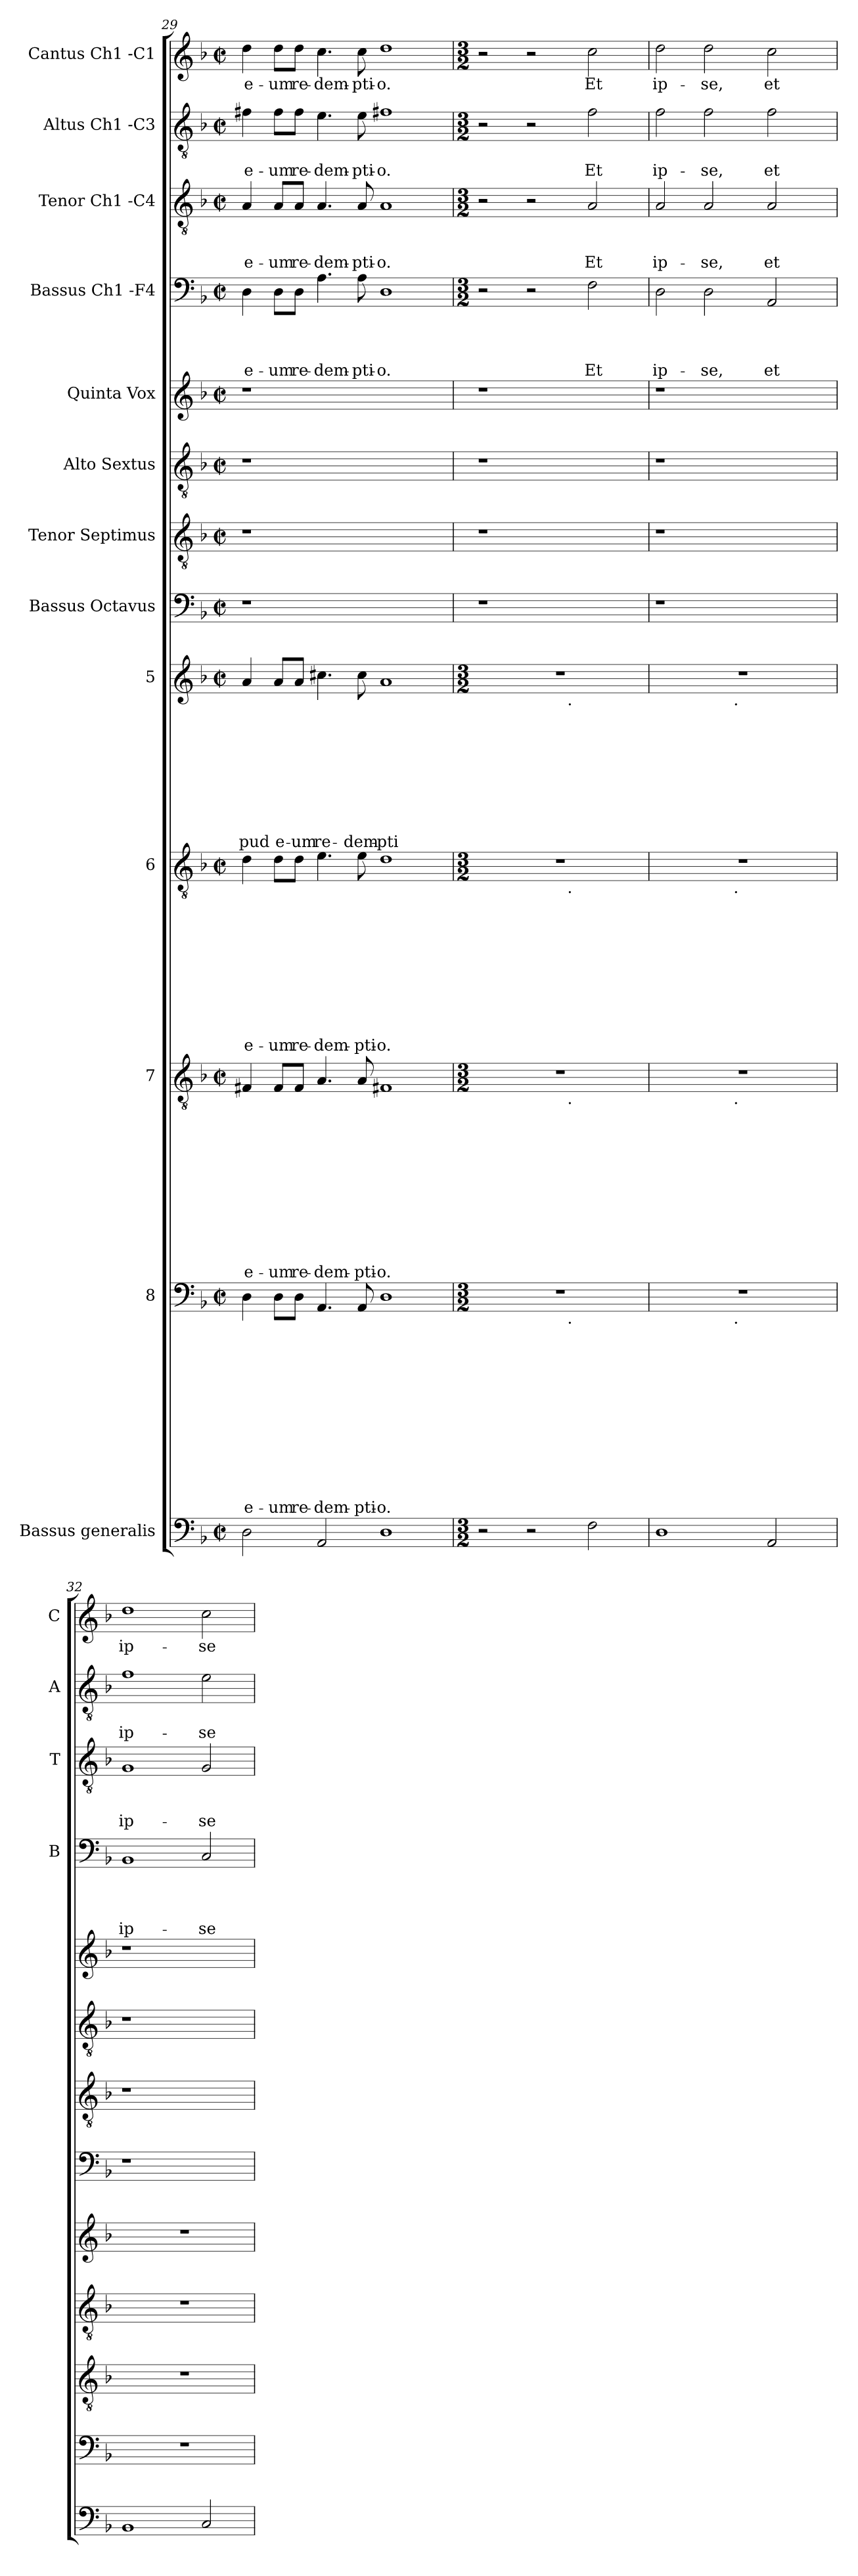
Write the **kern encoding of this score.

**kern	**kern	**text	**text	**text	**text	**text	**text	**text	**text	**text	**text	**text	**text	**kern	**text	**text	**text	**text	**text	**text	**text	**text	**text	**text	**text	**kern	**text	**text	**text	**text	**text	**text	**text	**text	**text	**text	**kern	**text	**text	**text	**text	**text	**text	**text	**text	**text	**kern	**kern	**kern	**kern	**kern	**text	**text	**text	**text	**kern	**text	**text	**text	**kern	**text	**text	**kern	**text
*part13	*part12	*part12	*part12	*part12	*part12	*part12	*part12	*part12	*part12	*part12	*part12	*part12	*part12	*part11	*part11	*part11	*part11	*part11	*part11	*part11	*part11	*part11	*part11	*part11	*part11	*part10	*part10	*part10	*part10	*part10	*part10	*part10	*part10	*part10	*part10	*part10	*part9	*part9	*part9	*part9	*part9	*part9	*part9	*part9	*part9	*part9	*part8	*part7	*part6	*part5	*part4	*part4	*part4	*part4	*part4	*part3	*part3	*part3	*part3	*part2	*part2	*part2	*part1	*part1
*staff13	*staff12	*staff12	*staff12	*staff12	*staff12	*staff12	*staff12	*staff12	*staff12	*staff12	*staff12	*staff12	*staff12	*staff11	*staff11	*staff11	*staff11	*staff11	*staff11	*staff11	*staff11	*staff11	*staff11	*staff11	*staff11	*staff10	*staff10	*staff10	*staff10	*staff10	*staff10	*staff10	*staff10	*staff10	*staff10	*staff10	*staff9	*staff9	*staff9	*staff9	*staff9	*staff9	*staff9	*staff9	*staff9	*staff9	*staff8	*staff7	*staff6	*staff5	*staff4	*staff4	*staff4	*staff4	*staff4	*staff3	*staff3	*staff3	*staff3	*staff2	*staff2	*staff2	*staff1	*staff1
*I"Bassus generalis	*I"8	*	*	*	*	*	*	*	*	*	*	*	*	*I"7	*	*	*	*	*	*	*	*	*	*	*	*I"6	*	*	*	*	*	*	*	*	*	*	*I"5	*	*	*	*	*	*	*	*	*	*I"Bassus Octavus	*I"Tenor Septimus	*I"Alto Sextus	*I"Quinta Vox	*I"Bassus Ch1 -F4	*	*	*	*	*I"Tenor Ch1 -C4	*	*	*	*I"Altus Ch1 -C3	*	*	*I"Cantus Ch1 -C1	*
*	*	*	*	*	*	*	*	*	*	*	*	*	*	*	*	*	*	*	*	*	*	*	*	*	*	*	*	*	*	*	*	*	*	*	*	*	*	*	*	*	*	*	*	*	*	*	*	*	*	*	*I'B	*	*	*	*	*I'T	*	*	*	*I'A	*	*	*I'C	*
*clefF4	*clefF4	*	*	*	*	*	*	*	*	*	*	*	*	*clefGv2	*	*	*	*	*	*	*	*	*	*	*	*clefGv2	*	*	*	*	*	*	*	*	*	*	*clefG2	*	*	*	*	*	*	*	*	*	*clefF4	*clefGv2	*clefGv2	*clefG2	*clefF4	*	*	*	*	*clefGv2	*	*	*	*clefGv2	*	*	*clefG2	*
*ITrd7c12	*	*	*	*	*	*	*	*	*	*	*	*	*	*	*	*	*	*	*	*	*	*	*	*	*	*	*	*	*	*	*	*	*	*	*	*	*	*	*	*	*	*	*	*	*	*	*	*	*	*	*	*	*	*	*	*	*	*	*	*	*	*	*	*
*k[b-]	*k[b-]	*	*	*	*	*	*	*	*	*	*	*	*	*k[b-]	*	*	*	*	*	*	*	*	*	*	*	*k[b-]	*	*	*	*	*	*	*	*	*	*	*k[b-]	*	*	*	*	*	*	*	*	*	*k[b-]	*k[b-]	*k[b-]	*k[b-]	*k[b-]	*	*	*	*	*k[b-]	*	*	*	*k[b-]	*	*	*k[b-]	*
*F:	*F:	*	*	*	*	*	*	*	*	*	*	*	*	*F:	*	*	*	*	*	*	*	*	*	*	*	*F:	*	*	*	*	*	*	*	*	*	*	*F:	*	*	*	*	*	*	*	*	*	*F:	*F:	*F:	*F:	*F:	*	*	*	*	*F:	*	*	*	*F:	*	*	*F:	*
*M2/2	*M2/2	*	*	*	*	*	*	*	*	*	*	*	*	*M2/2	*	*	*	*	*	*	*	*	*	*	*	*M2/2	*	*	*	*	*	*	*	*	*	*	*M2/2	*	*	*	*	*	*	*	*	*	*M2/2	*M2/2	*M2/2	*M2/2	*M2/2	*	*	*	*	*M2/2	*	*	*	*M2/2	*	*	*M2/2	*
*met(c|)	*met(c|)	*	*	*	*	*	*	*	*	*	*	*	*	*met(c|)	*	*	*	*	*	*	*	*	*	*	*	*met(c|)	*	*	*	*	*	*	*	*	*	*	*met(c|)	*	*	*	*	*	*	*	*	*	*met(c|)	*met(c|)	*met(c|)	*met(c|)	*met(c|)	*	*	*	*	*met(c|)	*	*	*	*met(c|)	*	*	*met(c|)	*
=29	=29	=29	=29	=29	=29	=29	=29	=29	=29	=29	=29	=29	=29	=29	=29	=29	=29	=29	=29	=29	=29	=29	=29	=29	=29	=29	=29	=29	=29	=29	=29	=29	=29	=29	=29	=29	=29	=29	=29	=29	=29	=29	=29	=29	=29	=29	=29	=29	=29	=29	=29	=29	=29	=29	=29	=29	=29	=29	=29	=29	=29	=29	=29	=29
!	!	!	!	!	!	!	!	!	!	!	!	!	!LO:LY:b	!	!	!	!	!	!	!	!	!	!	!	!LO:LY:b	!	!	!	!	!	!	!	!	!	!	!LO:LY:b	!	!	!	!	!	!	!	!	!	!LO:LY:b	!	!	!	!	!	!	!	!	!LO:LY:b	!	!	!	!LO:LY:b	!	!	!LO:LY:b	!	!LO:LY:b
2DD\	4D\	.	.	.	.	.	.	.	.	.	.	.	e-	4F#X/	.	.	.	.	.	.	.	.	.	.	e-	4d\	.	.	.	.	.	.	.	.	.	e-	4a/	.	.	.	.	.	.	.	.	-pud	1r	1r	1r	1r	4D\	.	.	.	e-	4A/	.	.	e-	4f#X\	.	e-	4dd\	e-
!	!	!	!	!	!	!	!	!	!	!	!	!	!LO:LY:b	!	!	!	!	!	!	!	!	!	!	!	!LO:LY:b	!	!	!	!	!	!	!	!	!	!	!LO:LY:b	!	!	!	!	!	!	!	!	!	!LO:LY:b	!	!	!	!	!	!	!	!	!LO:LY:b	!	!	!	!LO:LY:b	!	!	!LO:LY:b	!	!LO:LY:b
.	8D\L	.	.	.	.	.	.	.	.	.	.	.	-um	8F#/L	.	.	.	.	.	.	.	.	.	.	-um	8d\L	.	.	.	.	.	.	.	.	.	-um	8a/L	.	.	.	.	.	.	.	.	e-	.	.	.	.	8D\L	.	.	.	-um	8A/L	.	.	-um	8f#\L	.	-um	8dd\L	-um
!	!	!	!	!	!	!	!	!	!	!	!	!	!LO:LY:b	!	!	!	!	!	!	!	!	!	!	!	!LO:LY:b	!	!	!	!	!	!	!	!	!	!	!LO:LY:b	!	!	!	!	!	!	!	!	!	!LO:LY:b	!	!	!	!	!	!	!	!	!LO:LY:b	!	!	!	!LO:LY:b	!	!	!LO:LY:b	!	!LO:LY:b
.	8D\J	.	.	.	.	.	.	.	.	.	.	.	re-	8F#/J	.	.	.	.	.	.	.	.	.	.	re-	8d\J	.	.	.	.	.	.	.	.	.	re-	8a/J	.	.	.	.	.	.	.	.	-um	.	.	.	.	8D\J	.	.	.	re-	8A/J	.	.	re-	8f#\J	.	re-	8dd\J	re-
!	!	!	!	!	!	!	!	!	!	!	!	!	!LO:LY:b	!	!	!	!	!	!	!	!	!	!	!	!LO:LY:b	!	!	!	!	!	!	!	!	!	!	!LO:LY:b	!	!	!	!	!	!	!	!	!	!LO:LY:b	!	!	!	!	!	!	!	!	!LO:LY:b	!	!	!	!LO:LY:b	!	!	!LO:LY:b	!	!LO:LY:b
2AAA/	4.AA/	.	.	.	.	.	.	.	.	.	.	.	-dem-	4.A/	.	.	.	.	.	.	.	.	.	.	-dem-	4.e\	.	.	.	.	.	.	.	.	.	-dem-	4.cc#X\	.	.	.	.	.	.	.	.	re-	.	.	.	.	4.A\	.	.	.	-dem-	4.A/	.	.	-dem-	4.e\	.	-dem-	4.cc\	-dem-
!	!	!	!	!	!	!	!	!	!	!	!	!	!LO:LY:b	!	!	!	!	!	!	!	!	!	!	!	!LO:LY:b	!	!	!	!	!	!	!	!	!	!	!LO:LY:b	!	!	!	!	!	!	!	!	!	!LO:LY:b	!	!	!	!	!	!	!	!	!LO:LY:b	!	!	!	!LO:LY:b	!	!	!LO:LY:b	!	!LO:LY:b
.	8AA/	.	.	.	.	.	.	.	.	.	.	.	-pti-	8A/	.	.	.	.	.	.	.	.	.	.	-pti-	8e\	.	.	.	.	.	.	.	.	.	-pti-	8cc#\	.	.	.	.	.	.	.	.	-dem-	.	.	.	.	8A\	.	.	.	-pti-	8A/	.	.	-pti-	8e\	.	-pti-	8cc\	-pti-
!	!	!	!	!	!	!	!	!	!	!	!	!	!LO:LY:b:rj	!	!	!	!	!	!	!	!	!	!	!	!LO:LY:b:rj	!	!	!	!	!	!	!	!	!	!	!LO:LY:b:rj	!	!	!	!	!	!	!	!	!	!LO:LY:b:rj	!	!	!	!	!	!	!	!	!LO:LY:b:rj	!	!	!	!LO:LY:b:rj	!	!	!LO:LY:b:rj	!	!LO:LY:b:rj
1DD	1D	.	.	.	.	.	.	.	.	.	.	.	-o.	1F#X	.	.	.	.	.	.	.	.	.	.	-o.	1d	.	.	.	.	.	.	.	.	.	-o.	1a	.	.	.	.	.	.	.	.	-pti-	1ryy	1ryy	1ryy	1ryy	1D	.	.	.	-o.	1A	.	.	-o.	1f#X	.	-o.	1dd	-o.
!!LO:PB:g=z
=30	=30	=30	=30	=30	=30	=30	=30	=30	=30	=30	=30	=30	=30	=30	=30	=30	=30	=30	=30	=30	=30	=30	=30	=30	=30	=30	=30	=30	=30	=30	=30	=30	=30	=30	=30	=30	=30	=30	=30	=30	=30	=30	=30	=30	=30	=30	=30	=30	=30	=30	=30	=30	=30	=30	=30	=30	=30	=30	=30	=30	=30	=30	=30	=30
*M3/2	*M3/2	*	*	*	*	*	*	*	*	*	*	*	*	*M3/2	*	*	*	*	*	*	*	*	*	*	*	*M3/2	*	*	*	*	*	*	*	*	*	*	*M3/2	*	*	*	*	*	*	*	*	*	*	*	*	*	*M3/2	*	*	*	*	*M3/2	*	*	*	*M3/2	*	*	*M3/2	*
*	*^	*	*	*	*	*	*	*	*	*	*	*	*	*^	*	*	*	*	*	*	*	*	*	*	*	*^	*	*	*	*	*	*	*	*	*	*	*^	*	*	*	*	*	*	*	*	*	*	*	*	*	*	*	*	*	*	*	*	*	*	*	*	*	*	*
2r	1.r	2..ryy	.	.	.	.	.	.	.	.	.	.	.	.	1.r	2..ryy	.	.	.	.	.	.	.	.	.	.	.	1.r	2..ryy	.	.	.	.	.	.	.	.	.	.	1.r	2..ryy	.	.	.	.	.	.	.	.	.	1r	1r	1r	1r	2r	.	.	.	.	2r	.	.	.	2r	.	.	2r	.
2r	.	.	.	.	.	.	.	.	.	.	.	.	.	.	.	.	.	.	.	.	.	.	.	.	.	.	.	.	.	.	.	.	.	.	.	.	.	.	.	.	.	.	.	.	.	.	.	.	.	.	.	.	.	.	2r	.	.	.	.	2r	.	.	.	2r	.	.	2r	.
!	!	!	!	!	!	!	!	!	!	!	!	!	!	!	!	!	!	!	!	!	!	!	!	!	!	!	!	!	!	!	!	!	!	!	!	!	!	!	!	!	!LO:TX:b:t=.	!	!	!	!	!	!	!	!	!	!	!	!	!	!	!	!	!	!	!	!	!	!	!	!	!	!	!
!	!	!	!	!	!	!	!	!	!	!	!	!	!	!	!	!	!	!	!	!	!	!	!	!	!	!	!	!	!LO:TX:b:t=.	!	!	!	!	!	!	!	!	!	!	!	!	!	!	!	!	!	!	!	!	!	!	!	!	!	!	!	!	!	!	!	!	!	!	!	!	!	!	!
!	!	!	!	!	!	!	!	!	!	!	!	!	!	!	!	!LO:TX:b:t=.	!	!	!	!	!	!	!	!	!	!	!	!	!	!	!	!	!	!	!	!	!	!	!	!	!	!	!	!	!	!	!	!	!	!	!	!	!	!	!	!	!	!	!	!	!	!	!	!	!	!	!	!
!	!	!LO:TX:b:t=.	!	!	!	!	!	!	!	!	!	!	!	!	!	!	!	!	!	!	!	!	!	!	!	!	!	!	!	!	!	!	!	!	!	!	!	!	!	!	!	!	!	!	!	!	!	!	!	!	!	!	!	!	!	!	!	!	!	!	!	!	!	!	!	!	!	!
.	.	2ryy	.	.	.	.	.	.	.	.	.	.	.	.	.	2ryy	.	.	.	.	.	.	.	.	.	.	.	.	2ryy	.	.	.	.	.	.	.	.	.	.	.	2ryy	.	.	.	.	.	.	.	.	.	.	.	.	.	.	.	.	.	.	.	.	.	.	.	.	.	.	.
!	!	!	!	!	!	!	!	!	!	!	!	!	!	!	!	!	!	!	!	!	!	!	!	!	!	!	!	!	!	!	!	!	!	!	!	!	!	!	!	!	!	!	!	!	!	!	!	!	!	!	!	!	!	!	!	!	!	!	!LO:LY:b	!	!	!	!LO:LY:b	!	!	!LO:LY:b	!	!LO:LY:b
2FF\	.	.	.	.	.	.	.	.	.	.	.	.	.	.	.	.	.	.	.	.	.	.	.	.	.	.	.	.	.	.	.	.	.	.	.	.	.	.	.	.	.	.	.	.	.	.	.	.	.	.	2ryy	2ryy	2ryy	2ryy	2F\	.	.	.	Et	2A/	.	.	Et	2f\	.	Et	2cc\	Et
.	.	8ryy	.	.	.	.	.	.	.	.	.	.	.	.	.	8ryy	.	.	.	.	.	.	.	.	.	.	.	.	8ryy	.	.	.	.	.	.	.	.	.	.	.	8ryy	.	.	.	.	.	.	.	.	.	.	.	.	.	.	.	.	.	.	.	.	.	.	.	.	.	.	.
=31	=31	=31	=31	=31	=31	=31	=31	=31	=31	=31	=31	=31	=31	=31	=31	=31	=31	=31	=31	=31	=31	=31	=31	=31	=31	=31	=31	=31	=31	=31	=31	=31	=31	=31	=31	=31	=31	=31	=31	=31	=31	=31	=31	=31	=31	=31	=31	=31	=31	=31	=31	=31	=31	=31	=31	=31	=31	=31	=31	=31	=31	=31	=31	=31	=31	=31	=31	=31
!	!	!	!	!	!	!	!	!	!	!	!	!	!	!	!	!	!	!	!	!	!	!	!	!	!	!	!	!	!	!	!	!	!	!	!	!	!	!	!	!	!	!	!	!	!	!	!	!	!	!	!	!	!	!	!	!	!	!	!LO:LY:b	!	!	!	!LO:LY:b	!	!	!LO:LY:b	!	!LO:LY:b
1DD	1.r	2ryy	.	.	.	.	.	.	.	.	.	.	.	.	1.r	2ryy	.	.	.	.	.	.	.	.	.	.	.	1.r	2ryy	.	.	.	.	.	.	.	.	.	.	1.r	2ryy	.	.	.	.	.	.	.	.	.	1r	1r	1r	1r	2D\	.	.	.	ip-	2A/	.	.	ip-	2f\	.	ip-	2dd\	ip-
!	!	!	!	!	!	!	!	!	!	!	!	!	!	!	!	!	!	!	!	!	!	!	!	!	!	!	!	!	!	!	!	!	!	!	!	!	!	!	!	!	!	!	!	!	!	!	!	!	!	!	!	!	!	!	!	!	!	!	!LO:LY:b	!	!	!	!LO:LY:b	!	!	!LO:LY:b	!	!LO:LY:b
.	.	8..ryy	.	.	.	.	.	.	.	.	.	.	.	.	.	8..ryy	.	.	.	.	.	.	.	.	.	.	.	.	8..ryy	.	.	.	.	.	.	.	.	.	.	.	8..ryy	.	.	.	.	.	.	.	.	.	.	.	.	.	2D\	.	.	.	-se,	2A/	.	.	-se,	2f\	.	-se,	2dd\	-se,
!	!	!	!	!	!	!	!	!	!	!	!	!	!	!	!	!	!	!	!	!	!	!	!	!	!	!	!	!	!	!	!	!	!	!	!	!	!	!	!	!	!LO:TX:b:t=.	!	!	!	!	!	!	!	!	!	!	!	!	!	!	!	!	!	!	!	!	!	!	!	!	!	!	!
!	!	!	!	!	!	!	!	!	!	!	!	!	!	!	!	!	!	!	!	!	!	!	!	!	!	!	!	!	!LO:TX:b:t=.	!	!	!	!	!	!	!	!	!	!	!	!	!	!	!	!	!	!	!	!	!	!	!	!	!	!	!	!	!	!	!	!	!	!	!	!	!	!	!
!	!	!	!	!	!	!	!	!	!	!	!	!	!	!	!	!LO:TX:b:t=.	!	!	!	!	!	!	!	!	!	!	!	!	!	!	!	!	!	!	!	!	!	!	!	!	!	!	!	!	!	!	!	!	!	!	!	!	!	!	!	!	!	!	!	!	!	!	!	!	!	!	!	!
!	!	!LO:TX:b:t=.	!	!	!	!	!	!	!	!	!	!	!	!	!	!	!	!	!	!	!	!	!	!	!	!	!	!	!	!	!	!	!	!	!	!	!	!	!	!	!	!	!	!	!	!	!	!	!	!	!	!	!	!	!	!	!	!	!	!	!	!	!	!	!	!	!	!
.	.	2ryy	.	.	.	.	.	.	.	.	.	.	.	.	.	2ryy	.	.	.	.	.	.	.	.	.	.	.	.	2ryy	.	.	.	.	.	.	.	.	.	.	.	2ryy	.	.	.	.	.	.	.	.	.	.	.	.	.	.	.	.	.	.	.	.	.	.	.	.	.	.	.
!	!	!	!	!	!	!	!	!	!	!	!	!	!	!	!	!	!	!	!	!	!	!	!	!	!	!	!	!	!	!	!	!	!	!	!	!	!	!	!	!	!	!	!	!	!	!	!	!	!	!	!	!	!	!	!	!	!	!	!LO:LY:b	!	!	!	!LO:LY:b	!	!	!LO:LY:b	!	!LO:LY:b
2AAA/	.	.	.	.	.	.	.	.	.	.	.	.	.	.	.	.	.	.	.	.	.	.	.	.	.	.	.	.	.	.	.	.	.	.	.	.	.	.	.	.	.	.	.	.	.	.	.	.	.	.	2ryy	2ryy	2ryy	2ryy	2AA/	.	.	.	et	2A/	.	.	et	2f\	.	et	2cc\	et
.	.	4ryy	.	.	.	.	.	.	.	.	.	.	.	.	.	4ryy	.	.	.	.	.	.	.	.	.	.	.	.	4ryy	.	.	.	.	.	.	.	.	.	.	.	4ryy	.	.	.	.	.	.	.	.	.	.	.	.	.	.	.	.	.	.	.	.	.	.	.	.	.	.	.
.	.	32ryy	.	.	.	.	.	.	.	.	.	.	.	.	.	32ryy	.	.	.	.	.	.	.	.	.	.	.	.	32ryy	.	.	.	.	.	.	.	.	.	.	.	32ryy	.	.	.	.	.	.	.	.	.	.	.	.	.	.	.	.	.	.	.	.	.	.	.	.	.	.	.
=32	=32	=32	=32	=32	=32	=32	=32	=32	=32	=32	=32	=32	=32	=32	=32	=32	=32	=32	=32	=32	=32	=32	=32	=32	=32	=32	=32	=32	=32	=32	=32	=32	=32	=32	=32	=32	=32	=32	=32	=32	=32	=32	=32	=32	=32	=32	=32	=32	=32	=32	=32	=32	=32	=32	=32	=32	=32	=32	=32	=32	=32	=32	=32	=32	=32	=32	=32	=32
!	!	!	!	!	!	!	!	!	!	!	!	!	!	!	!	!	!	!	!	!	!	!	!	!	!	!	!	!	!	!	!	!	!	!	!	!	!	!	!	!	!	!	!	!	!	!	!	!	!	!	!	!	!	!	!	!	!	!	!LO:LY:b	!	!	!	!LO:LY:b	!	!	!LO:LY:b	!	!LO:LY:b
*	*v	*v	*	*	*	*	*	*	*	*	*	*	*	*	*	*	*	*	*	*	*	*	*	*	*	*	*	*v	*v	*	*	*	*	*	*	*	*	*	*	*v	*v	*	*	*	*	*	*	*	*	*	*	*	*	*	*	*	*	*	*	*	*	*	*	*	*	*	*	*
*	*	*	*	*	*	*	*	*	*	*	*	*	*	*v	*v	*	*	*	*	*	*	*	*	*	*	*	*	*	*	*	*	*	*	*	*	*	*	*	*	*	*	*	*	*	*	*	*	*	*	*	*	*	*	*	*	*	*	*	*	*	*	*	*	*	*
1BBB-	1.r	.	.	.	.	.	.	.	.	.	.	.	.	1.r	.	.	.	.	.	.	.	.	.	.	.	1.r	.	.	.	.	.	.	.	.	.	.	1.r	.	.	.	.	.	.	.	.	.	1r	1r	1r	1r	1BB-	.	.	.	ip-	1G	.	.	ip-	1f	.	ip-	1dd	ip-
!	!	!	!	!	!	!	!	!	!	!	!	!	!	!	!	!	!	!	!	!	!	!	!	!	!	!	!	!	!	!	!	!	!	!	!	!	!	!	!	!	!	!	!	!	!	!	!	!	!	!	!	!	!	!	!LO:LY:b	!	!	!	!LO:LY:b	!	!	!LO:LY:b	!	!LO:LY:b
2CC/	.	.	.	.	.	.	.	.	.	.	.	.	.	.	.	.	.	.	.	.	.	.	.	.	.	.	.	.	.	.	.	.	.	.	.	.	.	.	.	.	.	.	.	.	.	.	2ryy	2ryy	2ryy	2ryy	2C/	.	.	.	-se	2G/	.	.	-se	2e\	.	-se	2cc\	-se
=	=	=	=	=	=	=	=	=	=	=	=	=	=	=	=	=	=	=	=	=	=	=	=	=	=	=	=	=	=	=	=	=	=	=	=	=	=	=	=	=	=	=	=	=	=	=	=	=	=	=	=	=	=	=	=	=	=	=	=	=	=	=	=	=
*-	*-	*-	*-	*-	*-	*-	*-	*-	*-	*-	*-	*-	*-	*-	*-	*-	*-	*-	*-	*-	*-	*-	*-	*-	*-	*-	*-	*-	*-	*-	*-	*-	*-	*-	*-	*-	*-	*-	*-	*-	*-	*-	*-	*-	*-	*-	*-	*-	*-	*-	*-	*-	*-	*-	*-	*-	*-	*-	*-	*-	*-	*-	*-	*-
